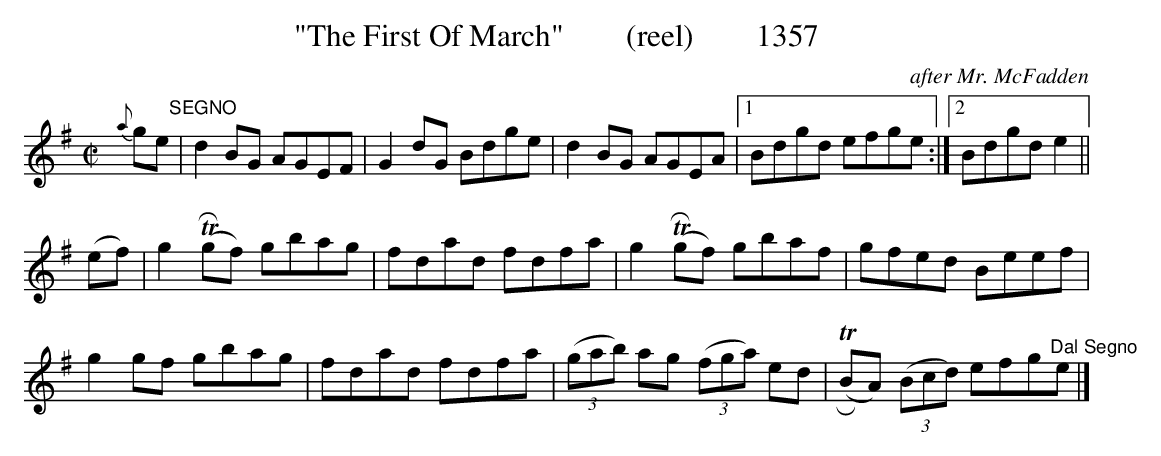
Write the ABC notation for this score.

X:1
T:"The First Of March"        (reel)        1357
C:after Mr. McFadden
BRENNAN July 2003 (HTTP://WWW.SOSYOURMOM.COM)
M:C|
L:1/8
K:G
{a}ge"^SEGNO"|d2BG AGEF|G2dG Bdge|d2BG AGEA|[1Bdgd efge:|[2Bdgd e2||
(ef)|g2 (TRgf) gbag|fdad fdfa|g2 (TRgf) gbaf|gfed Beef|
g2gf gbag|fdad fdfa| (3(gab) ag  (3(fga) ed|(TRBA) (3(Bcd) efg"^Dal Segno"e|]
